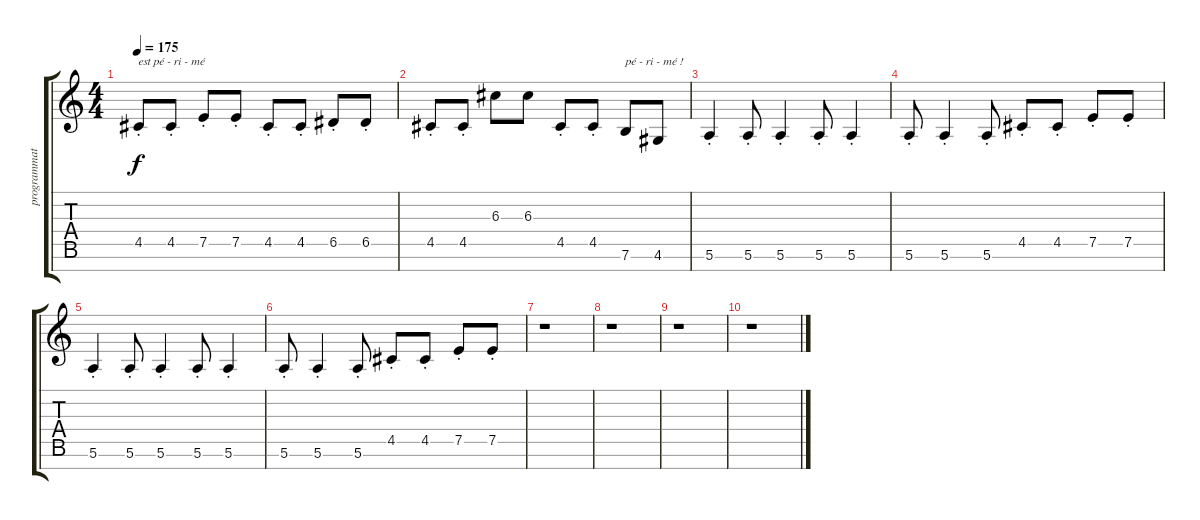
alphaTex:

\track ("programmation" "programmat") {instrument synthbass2}
\staff {score tabs}
\tuning (E4 B3 G3 D3 A2 E2 B1) {hide}
\ts (4 4)
\tempo 175
\clef g2
\ks c
4.5{st}.8{txt "est pé - ri - mé" dy f} 4.5{st}.8 7.5{st}.8 7.5{st}.8 4.5{st}.8 4.5{st}.8 6.5{st}.8 6.5{st}.8 |
4.5{st}.8 4.5{st}.8 6.3.8 6.3.8 4.5{st}.8 4.5{st}.8 7.6.8{txt "pé - ri - mé !"} 4.6.8 |
5.6{st}.4 5.6{st}.8 5.6{st}.4 5.6{st}.8 5.6{st}.4 |
5.6{st}.8 5.6{st}.4 5.6{st}.8 4.5{st}.8 4.5{st}.8 7.5{st}.8 7.5{st}.8 |
5.6{st}.4 5.6{st}.8 5.6{st}.4 5.6{st}.8 5.6{st}.4 |
5.6{st}.8 5.6{st}.4 5.6{st}.8 4.5{st}.8 4.5{st}.8 7.5{st}.8 7.5{st}.8 |
r.1 |
r.1 |
r.1 |
r.1
